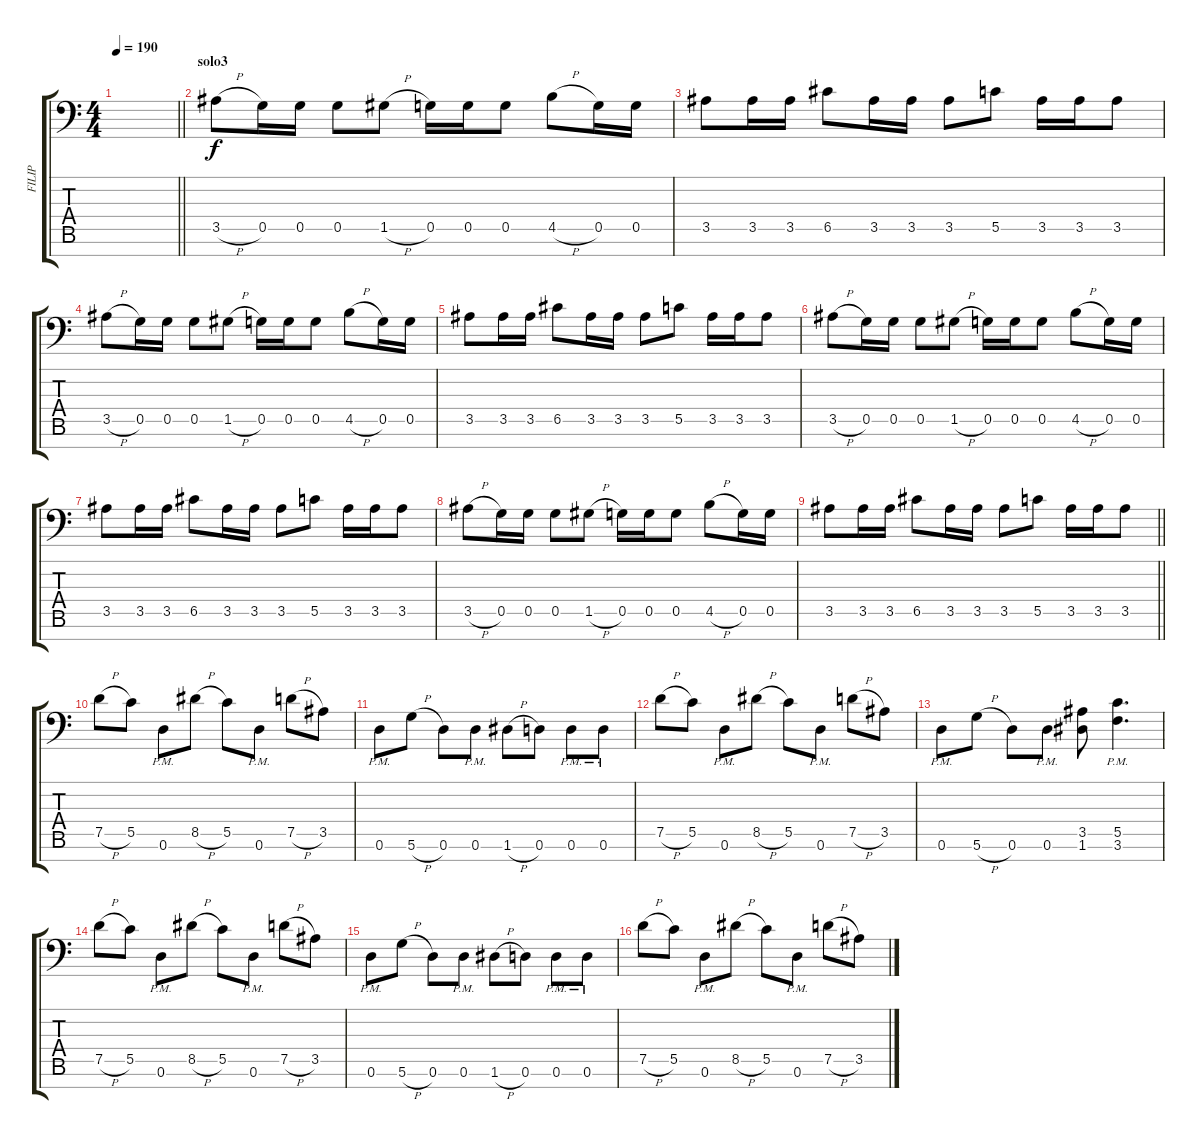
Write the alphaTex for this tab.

\track ("FILIP" "FILIP") {instrument distortionguitar}
\staff {score tabs}
\tuning (D4 A3 F3 C3 G2 D2 A1) {hide}
\ts (4 4)
\tempo 190
\clef f4
\barLineRight lightlight
\ks c
|
\section ("" "solo3")
3.5{h}.8 0.5.16 0.5.16 0.5.8 1.5{h}.8 0.5.16 0.5.16 0.5.8 4.5{h}.8 0.5.16 0.5.16 |
3.5.8 3.5.16 3.5.16 6.5.8 3.5.16 3.5.16 3.5.8 5.5.8 3.5.16 3.5.16 3.5.8 |
3.5{h}.8 0.5.16 0.5.16 0.5.8 1.5{h}.8 0.5.16 0.5.16 0.5.8 4.5{h}.8 0.5.16 0.5.16 |
3.5.8 3.5.16 3.5.16 6.5.8 3.5.16 3.5.16 3.5.8 5.5.8 3.5.16 3.5.16 3.5.8 |
3.5{h}.8 0.5.16 0.5.16 0.5.8 1.5{h}.8 0.5.16 0.5.16 0.5.8 4.5{h}.8 0.5.16 0.5.16 |
3.5.8 3.5.16 3.5.16 6.5.8 3.5.16 3.5.16 3.5.8 5.5.8 3.5.16 3.5.16 3.5.8 |
3.5{h}.8 0.5.16 0.5.16 0.5.8 1.5{h}.8 0.5.16 0.5.16 0.5.8 4.5{h}.8 0.5.16 0.5.16 |
\barLineRight lightlight
3.5.8 3.5.16 3.5.16 6.5.8 3.5.16 3.5.16 3.5.8 5.5.8 3.5.16 3.5.16 3.5.8 |
7.5{h}.8 5.5.8 0.6{pm}.8 8.5{h}.8 5.5.8 0.6{pm}.8 7.5{h}.8 3.5.8 |
0.6{pm}.8 5.6{h}.8 0.6.8 0.6{pm}.8 1.6{h}.8 0.6.8 0.6{pm}.8 0.6{pm}.8 |
7.5{h}.8 5.5.8 0.6{pm}.8 8.5{h}.8 5.5.8 0.6{pm}.8 7.5{h}.8 3.5.8 |
0.6{pm}.8 5.6{h}.8 0.6.8 0.6{pm}.8 (3.5 1.6).8 (5.5 3.6{pm}).4{d} |
7.5{h}.8 5.5.8 0.6{pm}.8 8.5{h}.8 5.5.8 0.6{pm}.8 7.5{h}.8 3.5.8 |
0.6{pm}.8 5.6{h}.8 0.6.8 0.6{pm}.8 1.6{h}.8 0.6.8 0.6{pm}.8 0.6{pm}.8 |
7.5{h}.8 5.5.8 0.6{pm}.8 8.5{h}.8 5.5.8 0.6{pm}.8 7.5{h}.8 3.5.8
